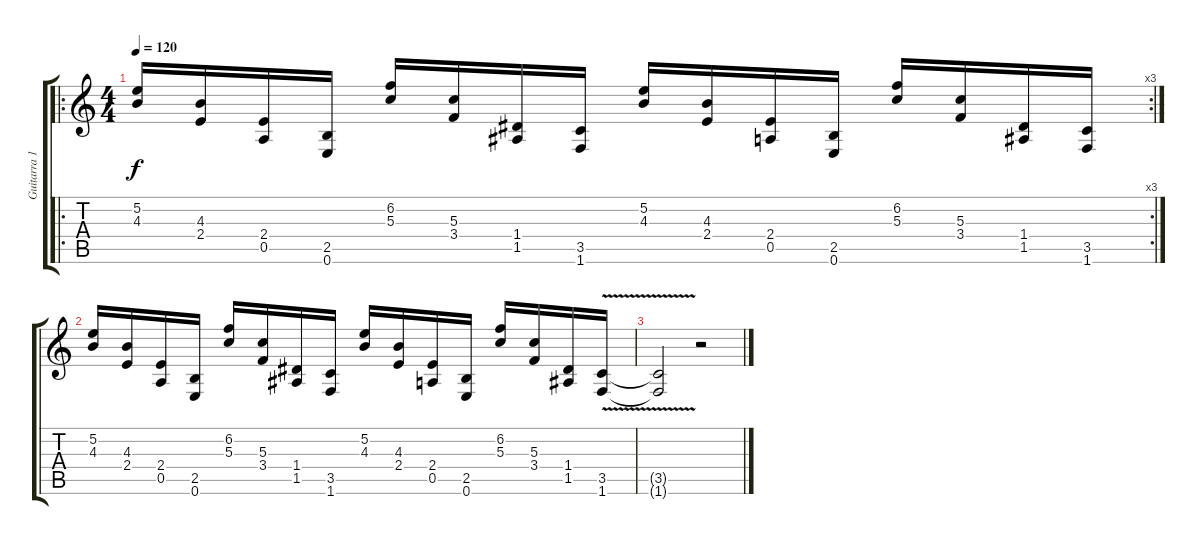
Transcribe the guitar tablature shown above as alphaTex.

\track ("Guitarra 1" "Guitarra 1") {instrument distortionguitar}
\staff {score tabs}
\tuning (E4 B3 G3 D3 A2 E2) {hide}
\ro
\rc 3
\ts (4 4)
\tempo 120
\clef g2
\ks c
(5.2 4.3).16{dy f} (4.3 2.4).16 (2.4 0.5).16 (2.5 0.6).16 (6.2 5.3).16 (5.3 3.4).16 (1.4 1.5).16 (3.5 1.6).16 (5.2 4.3).16 (4.3 2.4).16 (2.4 0.5).16 (2.5 0.6).16 (6.2 5.3).16 (5.3 3.4).16 (1.4 1.5).16 (3.5 1.6).16 |
(5.2 4.3).16 (4.3 2.4).16 (2.4 0.5).16 (2.5 0.6).16 (6.2 5.3).16 (5.3 3.4).16 (1.4 1.5).16 (3.5 1.6).16 (5.2 4.3).16 (4.3 2.4).16 (2.4 0.5).16 (2.5 0.6).16 (6.2 5.3).16 (5.3 3.4).16 (1.4 1.5).16 (3.5{v} 1.6).16 |
(3.5{t} 1.6{t}).2 r.2
